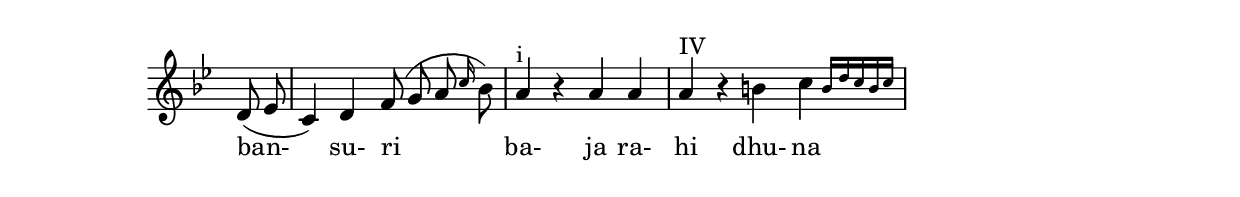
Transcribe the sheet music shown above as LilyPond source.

#(ly:set-option 'midi-extension "mid")
\version "2.12.3"
\include "english.ly"
\header{


}
%{

%}
melody = {
\once \override Staff.TimeSignature #'stencil = ##f
\clef treble
\key c \phrygian
\autoBeamOn
\cadenzaOn


 \bar "|:"  c'8( df'8 \bar "|"  bf4) c'4 ef'8( f'8 \afterGrace g'8{bf'16} af'8) \bar "|"  g'4^"i" r4 g'4 g'4 \bar "|"  g'4^"IV" r4 a'4 \afterGrace bf'4{a'16[ c''16 bf'16 a'16 bf'16]} \bar "|"  \break

}


text = \lyricmode {
ban-   su- ri    ba- ja ra- hi dhu- na 
}

\score{
\transpose c' d'
<<
\new Voice = "one" {
\melody
}
\new Lyrics \lyricsto "one" \text
>>
\layout {
\context {
\Score
\remove "Bar_number_engraver"
}
}
\midi {
\context {
\Score
tempoWholesPerMinute = #(ly:make-moment 200 4)
}
}
}